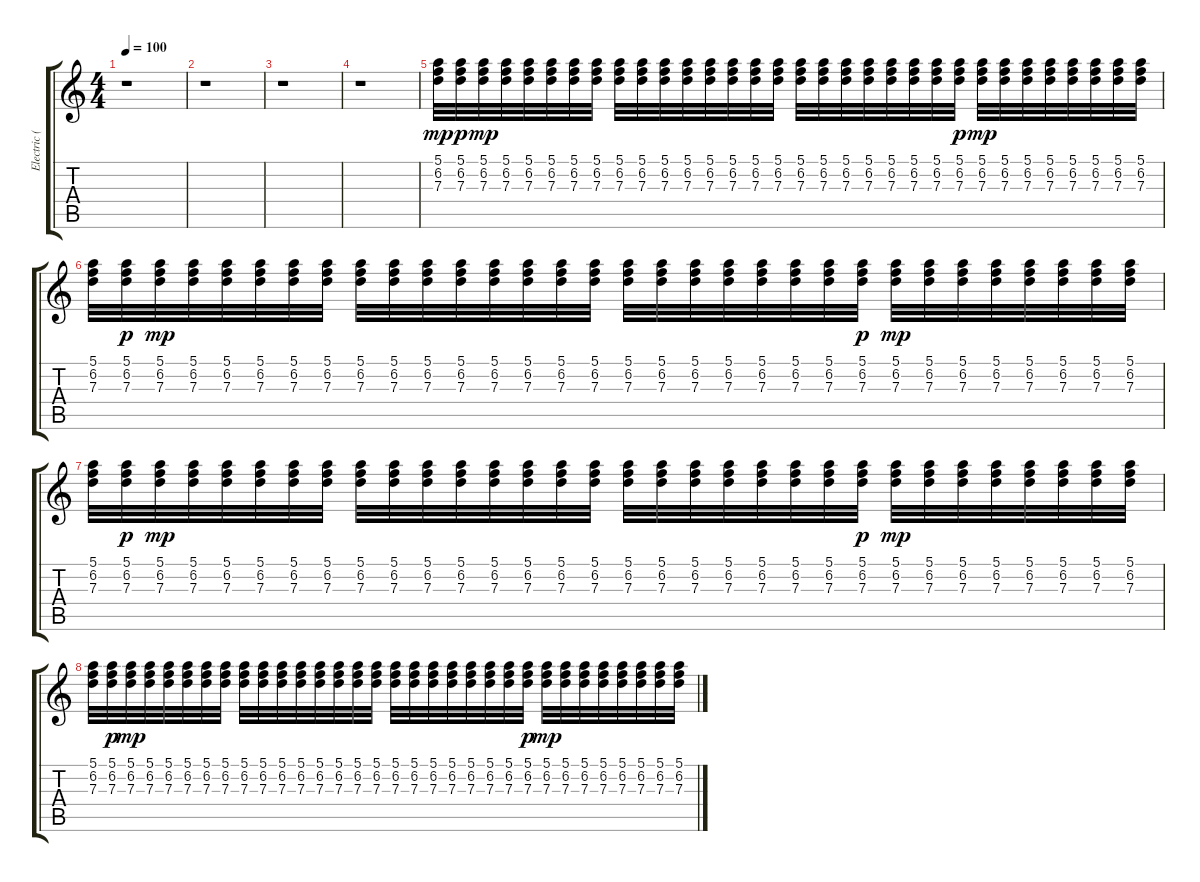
\track ("Electric (clean)" "Electric (") {solo instrument electricguitarclean}
\staff {score tabs}
\tuning (E4 B3 G3 D3 A2 E2) {hide}
\ts (4 4)
\tempo 100
\clef g2
\ks c
r.1{dy mf} |
r.1 |
r.1 |
r.1 |
(5.1 6.2 7.3).32{dy mp balance 8 instrument electricguitarclean} (5.1 6.2 7.3).32{dy p} (5.1 6.2 7.3).32{dy mp} (5.1 6.2 7.3).32 (5.1 6.2 7.3).32 (5.1 6.2 7.3).32 (5.1 6.2 7.3).32 (5.1 6.2 7.3).32 (5.1 6.2 7.3).32 (5.1 6.2 7.3).32 (5.1 6.2 7.3).32 (5.1 6.2 7.3).32 (5.1 6.2 7.3).32 (5.1 6.2 7.3).32 (5.1 6.2 7.3).32 (5.1 6.2 7.3).32 (5.1 6.2 7.3).32 (5.1 6.2 7.3).32 (5.1 6.2 7.3).32 (5.1 6.2 7.3).32 (5.1 6.2 7.3).32 (5.1 6.2 7.3).32 (5.1 6.2 7.3).32 (5.1 6.2 7.3).32{dy p} (5.1 6.2 7.3).32{dy mp} (5.1 6.2 7.3).32 (5.1 6.2 7.3).32 (5.1 6.2 7.3).32 (5.1 6.2 7.3).32 (5.1 6.2 7.3).32 (5.1 6.2 7.3).32 (5.1 6.2 7.3).32 |
(5.1 6.2 7.3).32 (5.1 6.2 7.3).32{dy p} (5.1 6.2 7.3).32{dy mp} (5.1 6.2 7.3).32 (5.1 6.2 7.3).32 (5.1 6.2 7.3).32 (5.1 6.2 7.3).32 (5.1 6.2 7.3).32 (5.1 6.2 7.3).32 (5.1 6.2 7.3).32 (5.1 6.2 7.3).32 (5.1 6.2 7.3).32 (5.1 6.2 7.3).32 (5.1 6.2 7.3).32 (5.1 6.2 7.3).32 (5.1 6.2 7.3).32 (5.1 6.2 7.3).32 (5.1 6.2 7.3).32 (5.1 6.2 7.3).32 (5.1 6.2 7.3).32 (5.1 6.2 7.3).32 (5.1 6.2 7.3).32 (5.1 6.2 7.3).32 (5.1 6.2 7.3).32{dy p} (5.1 6.2 7.3).32{dy mp} (5.1 6.2 7.3).32 (5.1 6.2 7.3).32 (5.1 6.2 7.3).32 (5.1 6.2 7.3).32 (5.1 6.2 7.3).32 (5.1 6.2 7.3).32 (5.1 6.2 7.3).32 |
(5.1 6.2 7.3).32 (5.1 6.2 7.3).32{dy p} (5.1 6.2 7.3).32{dy mp} (5.1 6.2 7.3).32 (5.1 6.2 7.3).32 (5.1 6.2 7.3).32 (5.1 6.2 7.3).32 (5.1 6.2 7.3).32 (5.1 6.2 7.3).32 (5.1 6.2 7.3).32 (5.1 6.2 7.3).32 (5.1 6.2 7.3).32 (5.1 6.2 7.3).32 (5.1 6.2 7.3).32 (5.1 6.2 7.3).32 (5.1 6.2 7.3).32 (5.1 6.2 7.3).32 (5.1 6.2 7.3).32 (5.1 6.2 7.3).32 (5.1 6.2 7.3).32 (5.1 6.2 7.3).32 (5.1 6.2 7.3).32 (5.1 6.2 7.3).32 (5.1 6.2 7.3).32{dy p} (5.1 6.2 7.3).32{dy mp} (5.1 6.2 7.3).32 (5.1 6.2 7.3).32 (5.1 6.2 7.3).32 (5.1 6.2 7.3).32 (5.1 6.2 7.3).32 (5.1 6.2 7.3).32 (5.1 6.2 7.3).32 |
(5.1 6.2 7.3).32 (5.1 6.2 7.3).32{dy p} (5.1 6.2 7.3).32{dy mp} (5.1 6.2 7.3).32 (5.1 6.2 7.3).32 (5.1 6.2 7.3).32 (5.1 6.2 7.3).32 (5.1 6.2 7.3).32 (5.1 6.2 7.3).32 (5.1 6.2 7.3).32 (5.1 6.2 7.3).32 (5.1 6.2 7.3).32 (5.1 6.2 7.3).32 (5.1 6.2 7.3).32 (5.1 6.2 7.3).32 (5.1 6.2 7.3).32 (5.1 6.2 7.3).32 (5.1 6.2 7.3).32 (5.1 6.2 7.3).32 (5.1 6.2 7.3).32 (5.1 6.2 7.3).32 (5.1 6.2 7.3).32 (5.1 6.2 7.3).32 (5.1 6.2 7.3).32{dy p} (5.1 6.2 7.3).32{dy mp} (5.1 6.2 7.3).32 (5.1 6.2 7.3).32 (5.1 6.2 7.3).32 (5.1 6.2 7.3).32 (5.1 6.2 7.3).32 (5.1 6.2 7.3).32 (5.1 6.2 7.3).32
